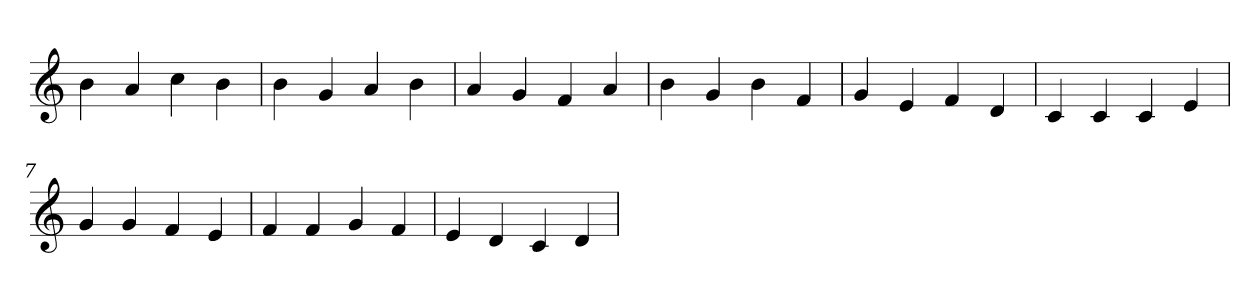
**kern
*part1
*staff1
*clefG2
=1
4b
4a
4cc
4b
=2
4b
4g
4a
4b
=3
4a
4g
4f
4a
=4
4b
4g
4b
4f
=5
4g
4e
4f
4d
=6
4c
4c
4c
4e
=7
4g
4g
4f
4e
=8
4f
4f
4g
4f
=9
4e
4d
4c
4d
=
*-
